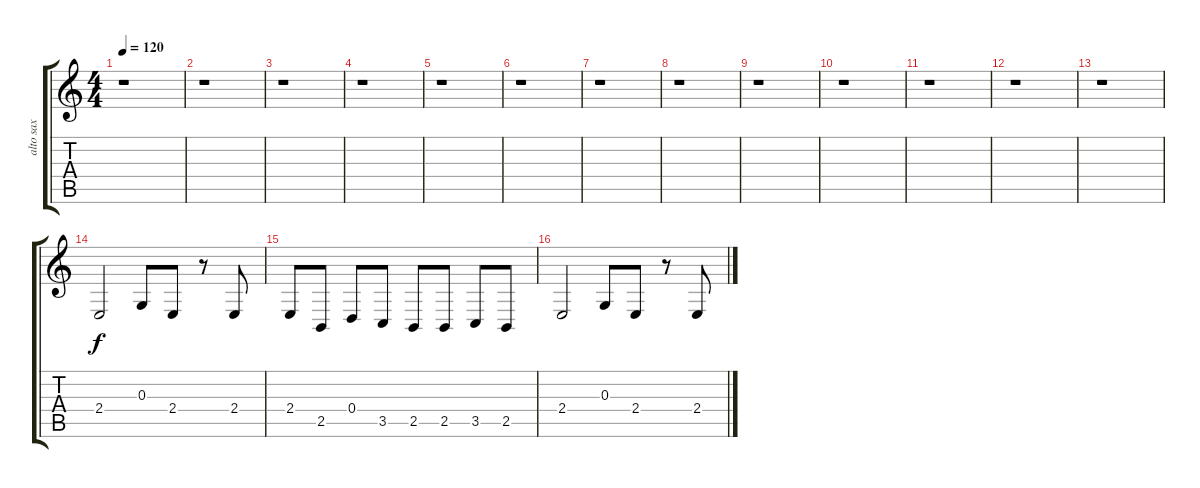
\track ("alto sax" "alto sax") {instrument altosax}
\staff {score tabs}
\tuning (E4 B3 G3 D3 A2 E2) {hide}
\ts (4 4)
\tempo 120
\clef g2
\ks c
r.1{dy f} |
r.1 |
r.1 |
r.1 |
r.1 |
r.1 |
r.1 |
r.1 |
r.1 |
r.1 |
r.1 |
r.1 |
r.1 |
2.4.2 0.3.8 2.4.8 r.8 2.4.8 |
2.4.8 2.5.8 0.4.8 3.5.8 2.5.8 2.5.8 3.5.8 2.5.8 |
2.4.2 0.3.8 2.4.8 r.8 2.4.8
